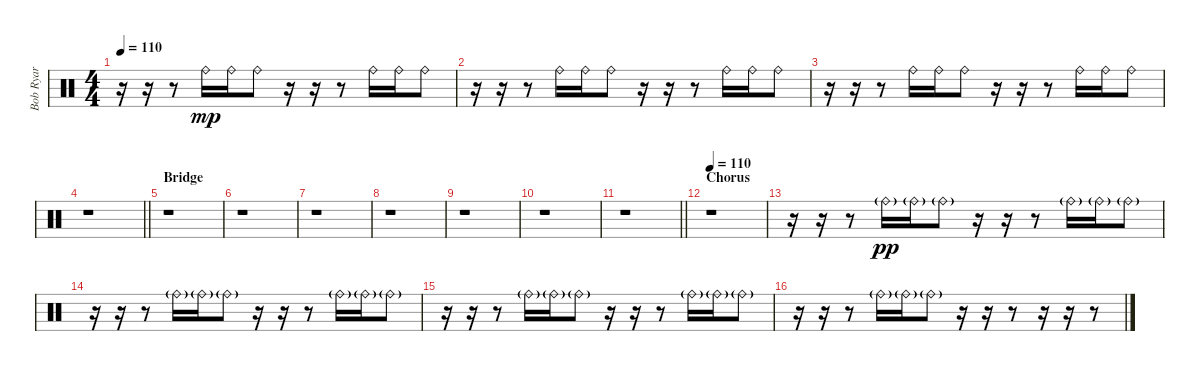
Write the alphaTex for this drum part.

\track ("Bob Ryar " "Bob Ryar ") {instrument percussion}
\staff {score}
\articulation defaults
\ts (4 4)
\tempo 110
\clef neutral
\ks c
r.16{dy mp} r.16 r.8 "Ride (bell)".16 "Ride (bell)".16 "Ride (bell)".8 r.16 r.16 r.8 "Ride (bell)".16 "Ride (bell)".16 "Ride (bell)".8 |
r.16 r.16 r.8 "Ride (bell)".16 "Ride (bell)".16 "Ride (bell)".8 r.16 r.16 r.8 "Ride (bell)".16 "Ride (bell)".16 "Ride (bell)".8 |
r.16 r.16 r.8 "Ride (bell)".16 "Ride (bell)".16 "Ride (bell)".8 r.16 r.16 r.8 "Ride (bell)".16 "Ride (bell)".16 "Ride (bell)".8 |
\barLineRight lightlight
r.1 |
\section ("" "Bridge")
r.1 |
r.1 |
r.1 |
r.1 |
r.1 |
r.1 |
\barLineRight lightlight
r.1 |
\section ("" "Chorus")
\tempo 110
r.1 |
r.16 r.16 r.8 "Ride (bell)"{g}.16{dy pp} "Ride (bell)"{g}.16 "Ride (bell)"{g}.8 r.16 r.16 r.8 "Ride (bell)"{g}.16 "Ride (bell)"{g}.16 "Ride (bell)"{g}.8 |
r.16 r.16 r.8 "Ride (bell)"{g}.16 "Ride (bell)"{g}.16 "Ride (bell)"{g}.8 r.16 r.16 r.8 "Ride (bell)"{g}.16 "Ride (bell)"{g}.16 "Ride (bell)"{g}.8 |
r.16 r.16 r.8 "Ride (bell)"{g}.16 "Ride (bell)"{g}.16 "Ride (bell)"{g}.8 r.16 r.16 r.8 "Ride (bell)"{g}.16 "Ride (bell)"{g}.16 "Ride (bell)"{g}.8 |
r.16 r.16 r.8 "Ride (bell)"{g}.16 "Ride (bell)"{g}.16 "Ride (bell)"{g}.8 r.16 r.16 r.8 r.16 r.16 r.8
